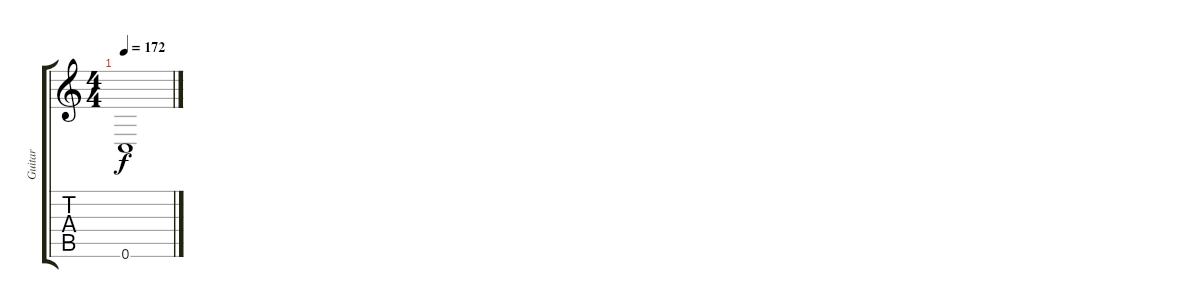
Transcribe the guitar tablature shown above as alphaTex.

\track ("Guitar" "Guitar") {instrument distortionguitar}
\staff {score tabs}
\tuning (D4 A3 F3 C3 G2 C2) {hide}
\ts (4 4)
\tempo 172
\clef g2
\ks c
0.6{t}.1{dy f}
